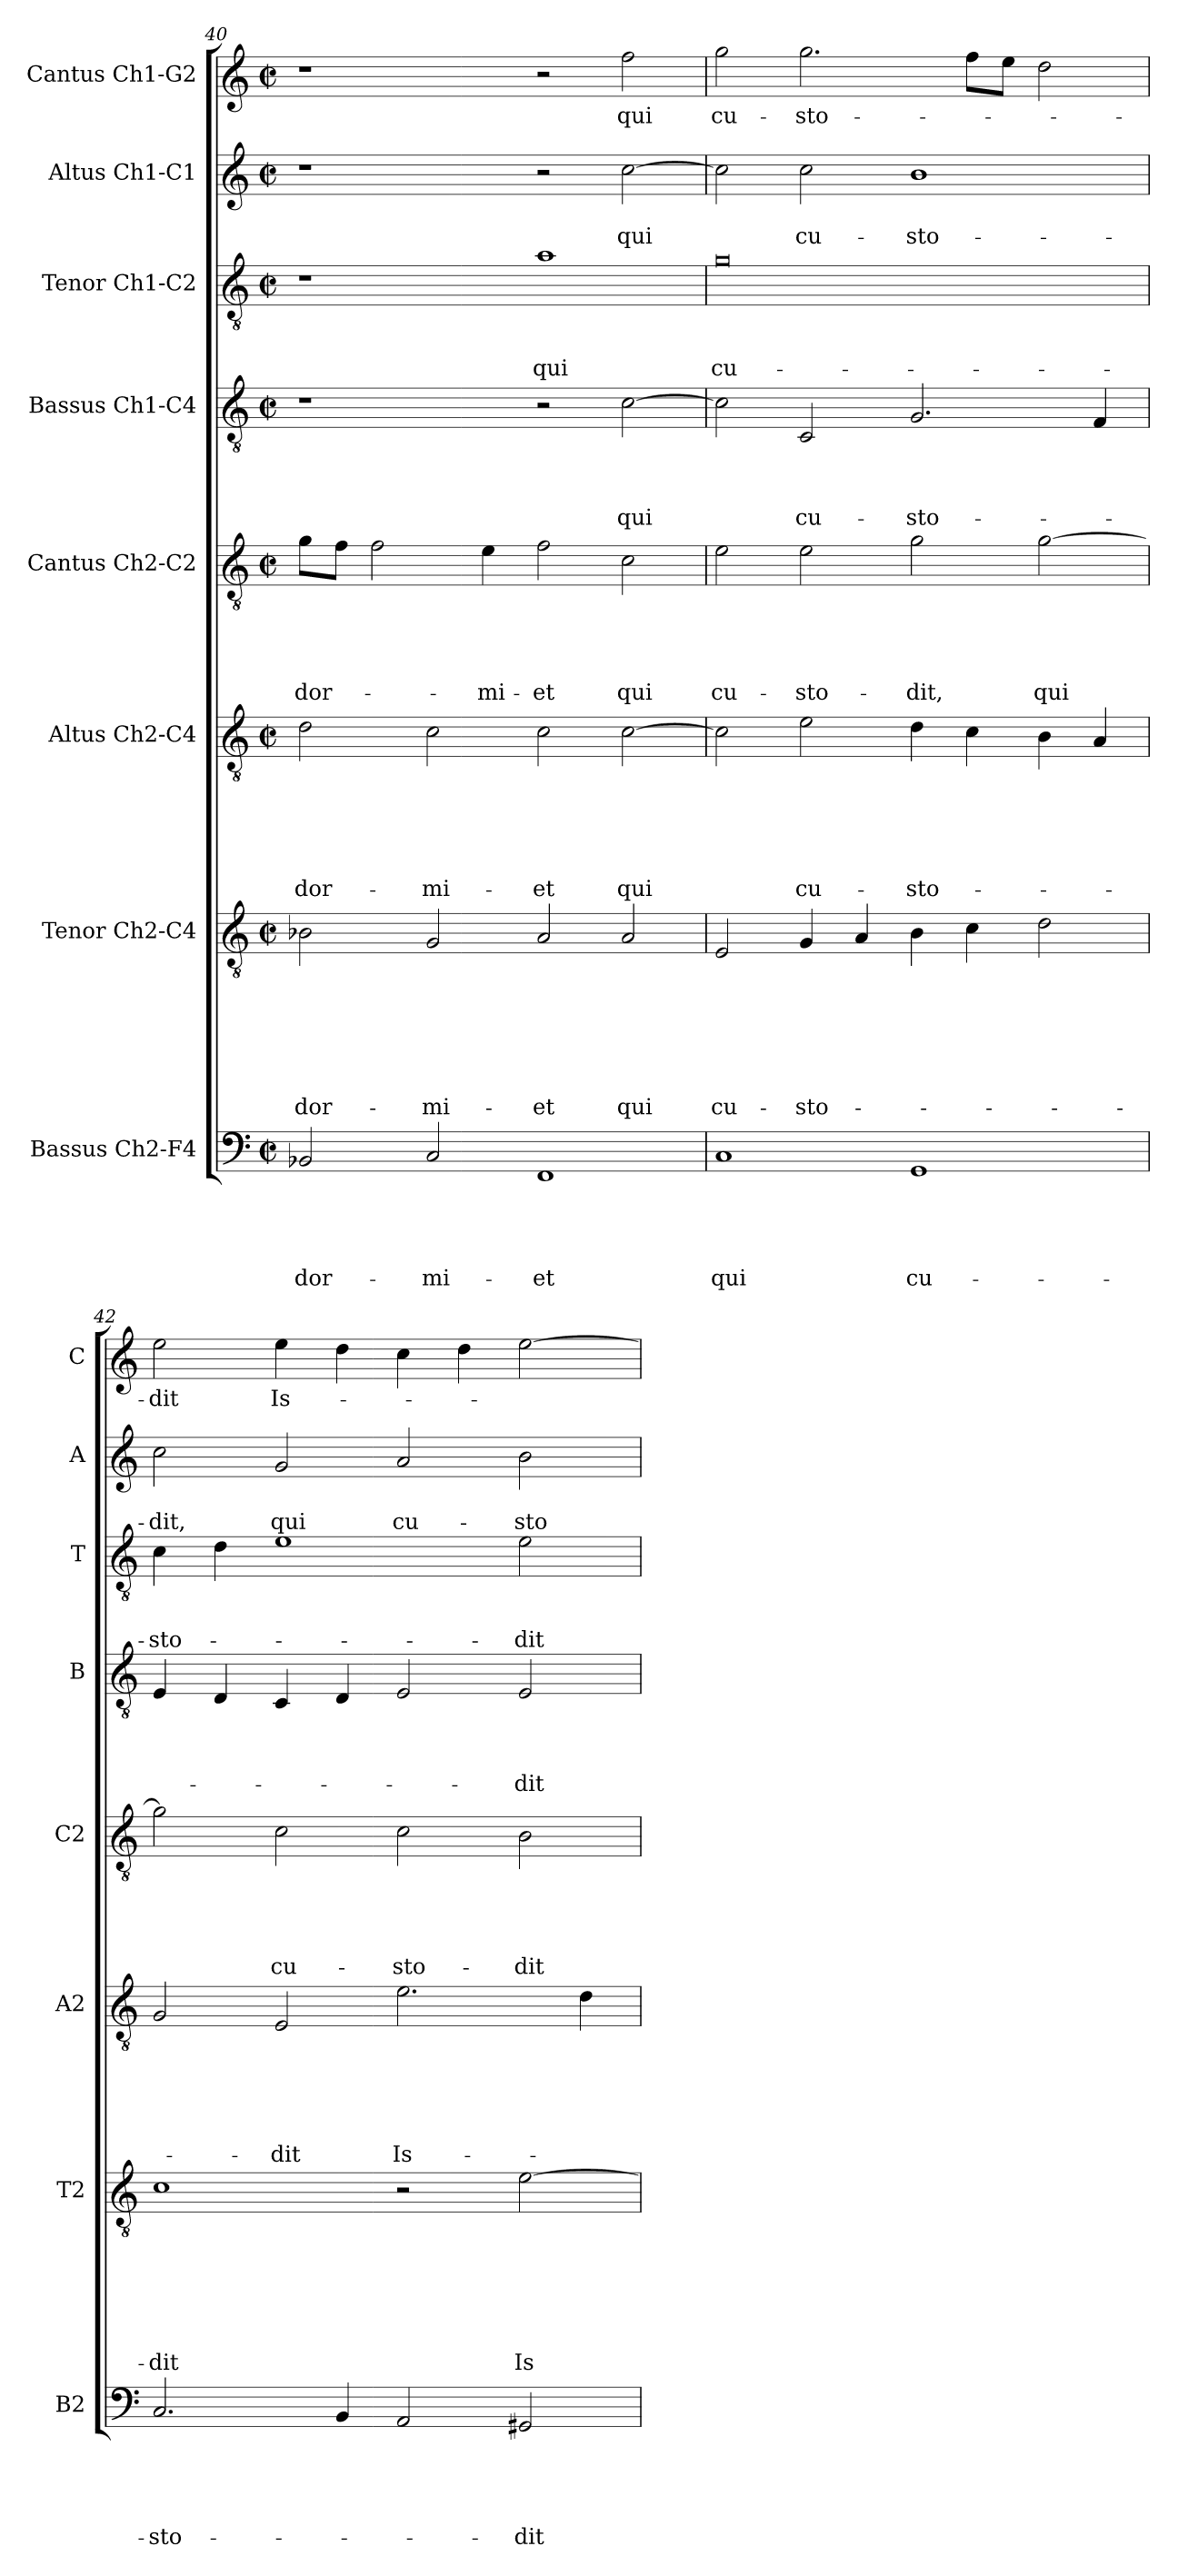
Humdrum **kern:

**kern	**text	**text	**text	**text	**text	**kern	**text	**text	**text	**text	**text	**text	**text	**kern	**text	**text	**text	**text	**text	**text	**kern	**text	**text	**text	**text	**text	**kern	**text	**text	**text	**text	**kern	**text	**text	**text	**kern	**text	**text	**kern	**text
*part8	*part8	*part8	*part8	*part8	*part8	*part7	*part7	*part7	*part7	*part7	*part7	*part7	*part7	*part6	*part6	*part6	*part6	*part6	*part6	*part6	*part5	*part5	*part5	*part5	*part5	*part5	*part4	*part4	*part4	*part4	*part4	*part3	*part3	*part3	*part3	*part2	*part2	*part2	*part1	*part1
*staff8	*staff8	*staff8	*staff8	*staff8	*staff8	*staff7	*staff7	*staff7	*staff7	*staff7	*staff7	*staff7	*staff7	*staff6	*staff6	*staff6	*staff6	*staff6	*staff6	*staff6	*staff5	*staff5	*staff5	*staff5	*staff5	*staff5	*staff4	*staff4	*staff4	*staff4	*staff4	*staff3	*staff3	*staff3	*staff3	*staff2	*staff2	*staff2	*staff1	*staff1
*I"Bassus Ch2-F4	*	*	*	*	*	*I"Tenor Ch2-C4	*	*	*	*	*	*	*	*I"Altus Ch2-C4	*	*	*	*	*	*	*I"Cantus Ch2-C2	*	*	*	*	*	*I"Bassus Ch1-C4	*	*	*	*	*I"Tenor Ch1-C2	*	*	*	*I"Altus Ch1-C1	*	*	*I"Cantus Ch1-G2	*
*I'B2	*	*	*	*	*	*I'T2	*	*	*	*	*	*	*	*I'A2	*	*	*	*	*	*	*I'C2	*	*	*	*	*	*I'B	*	*	*	*	*I'T	*	*	*	*I'A	*	*	*I'C	*
*clefF4	*	*	*	*	*	*clefGv2	*	*	*	*	*	*	*	*clefGv2	*	*	*	*	*	*	*clefGv2	*	*	*	*	*	*clefGv2	*	*	*	*	*clefGv2	*	*	*	*clefG2	*	*	*clefG2	*
*k[]	*	*	*	*	*	*k[]	*	*	*	*	*	*	*	*k[]	*	*	*	*	*	*	*k[]	*	*	*	*	*	*k[]	*	*	*	*	*k[]	*	*	*	*k[]	*	*	*k[]	*
*C:	*	*	*	*	*	*C:	*	*	*	*	*	*	*	*C:	*	*	*	*	*	*	*C:	*	*	*	*	*	*C:	*	*	*	*	*C:	*	*	*	*C:	*	*	*C:	*
*M2/2	*	*	*	*	*	*M2/2	*	*	*	*	*	*	*	*M2/2	*	*	*	*	*	*	*M2/2	*	*	*	*	*	*M2/2	*	*	*	*	*M2/2	*	*	*	*M2/2	*	*	*M2/2	*
*met(c|)	*	*	*	*	*	*met(c|)	*	*	*	*	*	*	*	*met(c|)	*	*	*	*	*	*	*met(c|)	*	*	*	*	*	*met(c|)	*	*	*	*	*met(c|)	*	*	*	*met(c|)	*	*	*met(c|)	*
=40	=40	=40	=40	=40	=40	=40	=40	=40	=40	=40	=40	=40	=40	=40	=40	=40	=40	=40	=40	=40	=40	=40	=40	=40	=40	=40	=40	=40	=40	=40	=40	=40	=40	=40	=40	=40	=40	=40	=40	=40
!	!	!	!	!	!LO:LY:b	!	!	!	!	!	!	!	!LO:LY:b	!	!	!	!	!	!	!LO:LY:b	!	!	!	!	!	!LO:LY:b	!	!	!	!	!	!	!	!	!	!	!	!	!	!
2BB-X/	.	.	.	.	dor-	2B-X\	.	.	.	.	.	.	dor-	2d\	.	.	.	.	.	dor-	8g\L	.	.	.	.	dor-	1r	.	.	.	.	1r	.	.	.	1r	.	.	1r	.
.	.	.	.	.	.	.	.	.	.	.	.	.	.	.	.	.	.	.	.	.	8f\J	.	.	.	.	.	.	.	.	.	.	.	.	.	.	.	.	.	.	.
.	.	.	.	.	.	.	.	.	.	.	.	.	.	.	.	.	.	.	.	.	2f\	.	.	.	.	.	.	.	.	.	.	.	.	.	.	.	.	.	.	.
!	!	!	!	!	!LO:LY:b	!	!	!	!	!	!	!	!LO:LY:b	!	!	!	!	!	!	!LO:LY:b	!	!	!	!	!	!	!	!	!	!	!	!	!	!	!	!	!	!	!	!
2C/	.	.	.	.	-mi-	2G/	.	.	.	.	.	.	-mi-	2c\	.	.	.	.	.	-mi-	.	.	.	.	.	.	.	.	.	.	.	.	.	.	.	.	.	.	.	.
!	!	!	!	!	!	!	!	!	!	!	!	!	!	!	!	!	!	!	!	!	!	!	!	!	!	!LO:LY:b	!	!	!	!	!	!	!	!	!	!	!	!	!	!
.	.	.	.	.	.	.	.	.	.	.	.	.	.	.	.	.	.	.	.	.	4e\	.	.	.	.	-mi-	.	.	.	.	.	.	.	.	.	.	.	.	.	.
!	!	!	!	!	!LO:LY:b	!	!	!	!	!	!	!	!LO:LY:b	!	!	!	!	!	!	!LO:LY:b	!	!	!	!	!	!LO:LY:b	!	!	!	!	!	!	!	!	!LO:LY:b	!	!	!	!	!
1FF	.	.	.	.	-et	2A/	.	.	.	.	.	.	-et	2c\	.	.	.	.	.	-et	2f\	.	.	.	.	-et	2r	.	.	.	.	1a	.	.	qui	2r	.	.	2r	.
!	!	!	!	!	!	!	!	!	!	!	!	!	!LO:LY:b	!	!	!	!	!	!	!LO:LY:b	!	!	!	!	!	!LO:LY:b	!	!	!	!	!LO:LY:b	!	!	!	!	!	!	!LO:LY:b	!	!LO:LY:b
.	.	.	.	.	.	2A/	.	.	.	.	.	.	qui	[2c\	.	.	.	.	.	qui	2c\	.	.	.	.	qui	[2c\	.	.	.	qui	.	.	.	.	[2cc\	.	qui	2ff\	qui
=41	=41	=41	=41	=41	=41	=41	=41	=41	=41	=41	=41	=41	=41	=41	=41	=41	=41	=41	=41	=41	=41	=41	=41	=41	=41	=41	=41	=41	=41	=41	=41	=41	=41	=41	=41	=41	=41	=41	=41	=41
!	!	!	!	!	!LO:LY:b	!	!	!	!	!	!	!	!LO:LY:b	!	!	!	!	!	!	!	!	!	!	!	!	!LO:LY:b	!	!	!	!	!	!	!	!	!LO:LY:b	!	!	!	!	!LO:LY:b
1C	.	.	.	.	qui	2E/	.	.	.	.	.	.	cu-	2c\]	.	.	.	.	.	.	2e\	.	.	.	.	cu-	2c\]	.	.	.	.	0g	.	.	cu-	2cc\]	.	.	2gg\	cu-
!	!	!	!	!	!	!	!	!	!	!	!	!	!LO:LY:b	!	!	!	!	!	!	!LO:LY:b	!	!	!	!	!	!LO:LY:b	!	!	!	!	!LO:LY:b	!	!	!	!	!	!	!LO:LY:b	!	!LO:LY:b
.	.	.	.	.	.	4G/	.	.	.	.	.	.	-sto-	2e\	.	.	.	.	.	cu-	2e\	.	.	.	.	-sto-	2C/	.	.	.	cu-	.	.	.	.	2cc\	.	cu-	2.gg\	-sto-
.	.	.	.	.	.	4A/	.	.	.	.	.	.	.	.	.	.	.	.	.	.	.	.	.	.	.	.	.	.	.	.	.	.	.	.	.	.	.	.	.	.
!	!	!	!	!	!LO:LY:b	!	!	!	!	!	!	!	!	!	!	!	!	!	!	!LO:LY:b	!	!	!	!	!	!LO:LY:b	!	!	!	!	!LO:LY:b	!	!	!	!	!	!	!LO:LY:b	!	!
1GG	.	.	.	.	cu-	4B\	.	.	.	.	.	.	.	4d\	.	.	.	.	.	-sto-	2g\	.	.	.	.	-dit,	2.G/	.	.	.	-sto-	.	.	.	.	1b	.	-sto-	.	.
.	.	.	.	.	.	4c\	.	.	.	.	.	.	.	4c\	.	.	.	.	.	.	.	.	.	.	.	.	.	.	.	.	.	.	.	.	.	.	.	.	8ff\L	.
.	.	.	.	.	.	.	.	.	.	.	.	.	.	.	.	.	.	.	.	.	.	.	.	.	.	.	.	.	.	.	.	.	.	.	.	.	.	.	8ee\J	.
!	!	!	!	!	!	!	!	!	!	!	!	!	!	!	!	!	!	!	!	!	!	!	!	!	!	!LO:LY:b	!	!	!	!	!	!	!	!	!	!	!	!	!	!
.	.	.	.	.	.	2d\	.	.	.	.	.	.	.	4B\	.	.	.	.	.	.	[2g\	.	.	.	.	qui	.	.	.	.	.	.	.	.	.	.	.	.	2dd\	.
.	.	.	.	.	.	.	.	.	.	.	.	.	.	4A/	.	.	.	.	.	.	.	.	.	.	.	.	4F/	.	.	.	.	.	.	.	.	.	.	.	.	.
!!LO:LB:g=z
=42	=42	=42	=42	=42	=42	=42	=42	=42	=42	=42	=42	=42	=42	=42	=42	=42	=42	=42	=42	=42	=42	=42	=42	=42	=42	=42	=42	=42	=42	=42	=42	=42	=42	=42	=42	=42	=42	=42	=42	=42
!	!	!	!	!	!LO:LY:b	!	!	!	!	!	!	!	!LO:LY:b	!	!	!	!	!	!	!	!	!	!	!	!	!	!	!	!	!	!	!	!	!	!LO:LY:b	!	!	!LO:LY:b	!	!LO:LY:b
2.C/	.	.	.	.	-sto-	1c	.	.	.	.	.	.	-dit	2G/	.	.	.	.	.	.	2g\]	.	.	.	.	.	4E/	.	.	.	.	4c\	.	.	-sto-	2cc\	.	-dit,	2ee\	-dit
.	.	.	.	.	.	.	.	.	.	.	.	.	.	.	.	.	.	.	.	.	.	.	.	.	.	.	4D/	.	.	.	.	4d\	.	.	.	.	.	.	.	.
!	!	!	!	!	!	!	!	!	!	!	!	!	!	!	!	!	!	!	!	!LO:LY:b	!	!	!	!	!	!LO:LY:b	!	!	!	!	!	!	!	!	!	!	!	!LO:LY:b	!	!LO:LY:b
.	.	.	.	.	.	.	.	.	.	.	.	.	.	2E/	.	.	.	.	.	-dit	2c\	.	.	.	.	cu-	4C/	.	.	.	.	1e	.	.	.	2g/	.	qui	4ee\	Is-
4BB/	.	.	.	.	.	.	.	.	.	.	.	.	.	.	.	.	.	.	.	.	.	.	.	.	.	.	4D/	.	.	.	.	.	.	.	.	.	.	.	4dd\	.
!	!	!	!	!	!	!	!	!	!	!	!	!	!	!	!	!	!	!	!	!LO:LY:b	!	!	!	!	!	!LO:LY:b	!	!	!	!	!	!	!	!	!	!	!	!LO:LY:b	!	!
2AA/	.	.	.	.	.	2r	.	.	.	.	.	.	.	2.e\	.	.	.	.	.	Is-	2c\	.	.	.	.	-sto-	2E/	.	.	.	.	.	.	.	.	2a/	.	cu-	4cc\	.
.	.	.	.	.	.	.	.	.	.	.	.	.	.	.	.	.	.	.	.	.	.	.	.	.	.	.	.	.	.	.	.	.	.	.	.	.	.	.	4dd\	.
!	!	!	!	!	!LO:LY:b	!	!	!	!	!	!	!	!LO:LY:b	!	!	!	!	!	!	!	!	!	!	!	!	!LO:LY:b	!	!	!	!	!LO:LY:b	!	!	!	!LO:LY:b	!	!	!LO:LY:b	!	!
2GG#X/	.	.	.	.	-dit	[2e\	.	.	.	.	.	.	Is-	.	.	.	.	.	.	.	2B\	.	.	.	.	-dit	2E/	.	.	.	-dit	2e\	.	.	-dit	2b\	.	-sto-	[2ee\	.
.	.	.	.	.	.	.	.	.	.	.	.	.	.	4d\	.	.	.	.	.	.	.	.	.	.	.	.	.	.	.	.	.	.	.	.	.	.	.	.	.	.
=	=	=	=	=	=	=	=	=	=	=	=	=	=	=	=	=	=	=	=	=	=	=	=	=	=	=	=	=	=	=	=	=	=	=	=	=	=	=	=	=
*-	*-	*-	*-	*-	*-	*-	*-	*-	*-	*-	*-	*-	*-	*-	*-	*-	*-	*-	*-	*-	*-	*-	*-	*-	*-	*-	*-	*-	*-	*-	*-	*-	*-	*-	*-	*-	*-	*-	*-	*-
